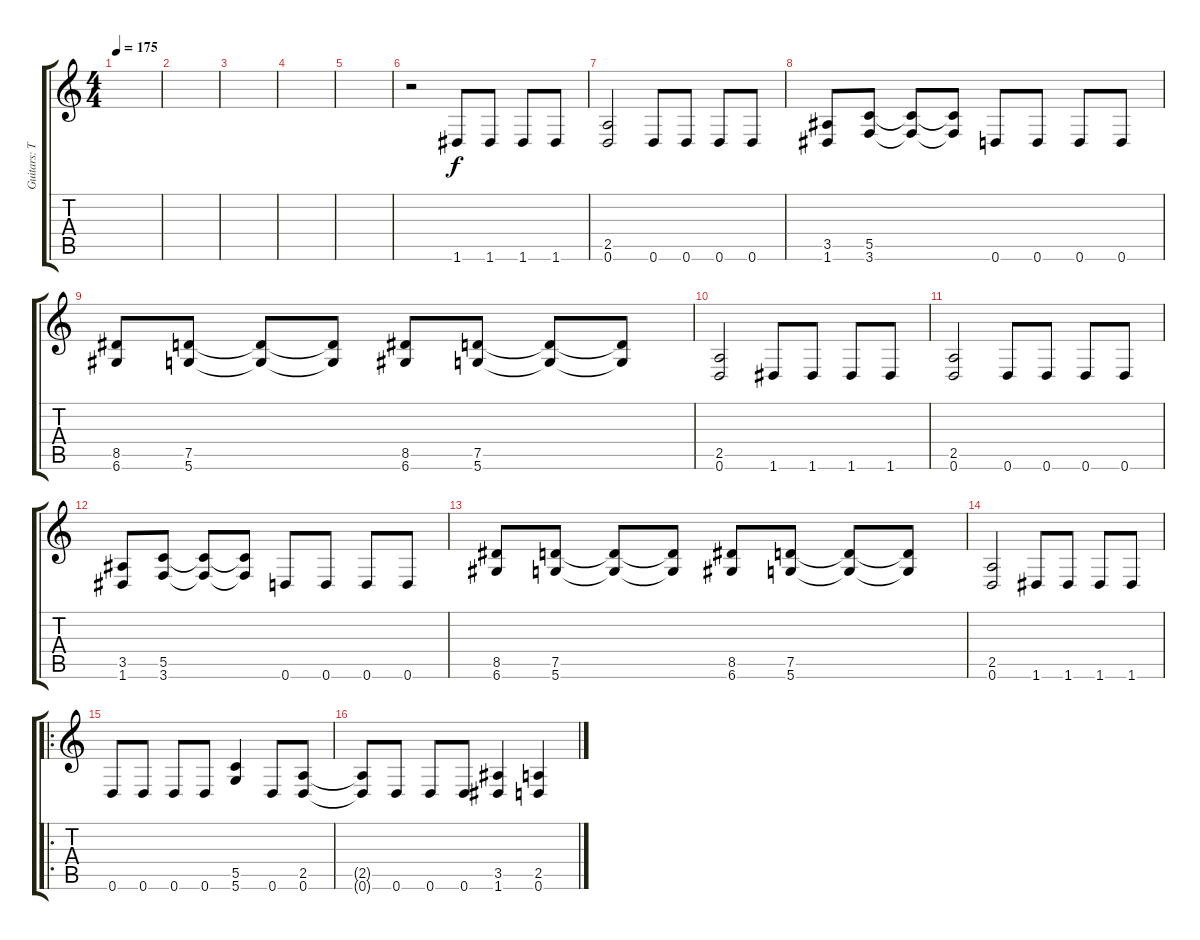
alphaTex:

\track ("Guitars: Trevor Peres" "Guitars: T") {instrument distortionguitar}
\staff {score tabs}
\tuning (D4 A3 F3 C3 G2 D2) {hide}
\ts (4 4)
\tempo 175
\clef g2
\ks c
|
|
|
|
|
r.2 1.6.8 1.6.8 1.6.8 1.6.8 |
(2.5 0.6).2 0.6.8 0.6.8 0.6.8 0.6.8 |
(3.5 1.6).8 (5.5 3.6).8 (5.5{t} 3.6{t}).8 (5.5{t} 3.6{t}).8 0.6.8 0.6.8 0.6.8 0.6.8 |
(8.5 6.6).8 (7.5 5.6).8 (7.5{t} 5.6{t}).8 (7.5{t} 5.6{t}).8 (8.5 6.6).8 (7.5 5.6).8 (7.5{t} 5.6{t}).8 (7.5{t} 5.6{t}).8 |
(2.5 0.6).2 1.6.8 1.6.8 1.6.8 1.6.8 |
(2.5 0.6).2 0.6.8 0.6.8 0.6.8 0.6.8 |
(3.5 1.6).8 (5.5 3.6).8 (5.5{t} 3.6{t}).8 (5.5{t} 3.6{t}).8 0.6.8 0.6.8 0.6.8 0.6.8 |
(8.5 6.6).8 (7.5 5.6).8 (7.5{t} 5.6{t}).8 (7.5{t} 5.6{t}).8 (8.5 6.6).8 (7.5 5.6).8 (7.5{t} 5.6{t}).8 (7.5{t} 5.6{t}).8 |
(2.5 0.6).2 1.6.8 1.6.8 1.6.8 1.6.8 |
\ro
0.6.8 0.6.8 0.6.8 0.6.8 (5.5 5.6).4 0.6.8 (2.5 0.6).8 |
(2.5{t} 0.6{t}).8 0.6.8 0.6.8 0.6.8 (3.5 1.6).4 (2.5 0.6).4
